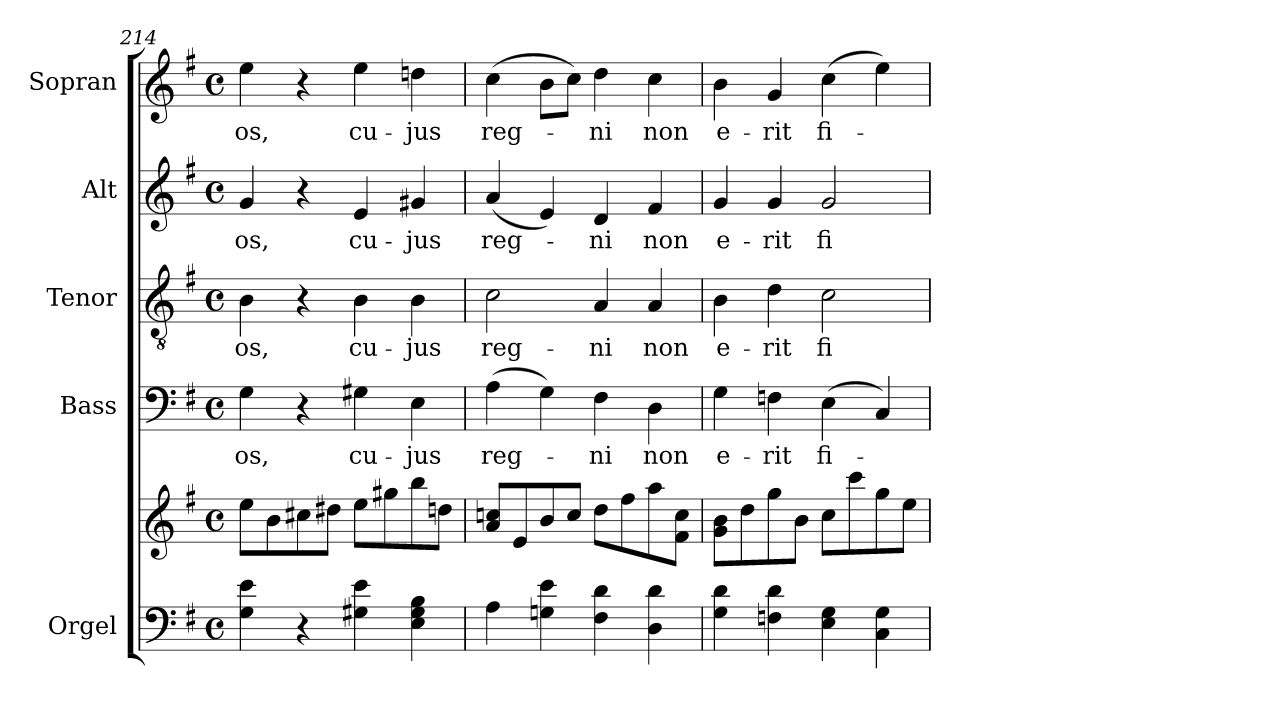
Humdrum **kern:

**kern	**kern	**kern	**text	**kern	**text	**kern	**text	**kern	**text
*part5	*part5	*part4	*part4	*part3	*part3	*part2	*part2	*part1	*part1
*staff6	*staff5	*staff4	*staff4	*staff3	*staff3	*staff2	*staff2	*staff1	*staff1
*I"Orgel	*	*I"Bass	*	*I"Tenor	*	*I"Alt	*	*I"Sopran	*
*I'Org.	*	*I'B.	*	*I'T.	*	*I'A.	*	*I'S.	*
*clefF4	*clefG2	*clefF4	*	*clefGv2	*	*clefG2	*	*clefG2	*
*k[f#]	*k[f#]	*k[f#]	*	*k[f#]	*	*k[f#]	*	*k[f#]	*
*G:	*G:	*G:	*	*G:	*	*G:	*	*G:	*
*M4/4	*M4/4	*M4/4	*	*M4/4	*	*M4/4	*	*M4/4	*
*met(c)	*met(c)	*met(c)	*	*met(c)	*	*met(c)	*	*met(c)	*
=214	=214	=214	=214	=214	=214	=214	=214	=214	=214
!	!	!	!LO:LY:b	!	!LO:LY:b	!	!LO:LY:b	!	!LO:LY:b
4G\ 4e\	8ee\L	4G\	-os,	4B\	-os,	4g/	-os,	4ee\	-os,
.	8b\	.	.	.	.	.	.	.	.
4r	8cc#X\	4r	.	4r	.	4r	.	4r	.
.	8dd#X\J	.	.	.	.	.	.	.	.
!	!	!	!LO:LY:b	!	!LO:LY:b	!	!LO:LY:b	!	!LO:LY:b
4G#X\ 4e\	8ee\L	4G#X\	cu-	4B\	cu-	4e/	cu-	4ee\	cu-
.	8gg#X\	.	.	.	.	.	.	.	.
!	!	!	!LO:LY:b	!	!LO:LY:b	!	!LO:LY:b	!	!LO:LY:b
4E\ 4G#\ 4B\	8bb\	4E\	-jus	4B\	-jus	4g#X/	-jus	4ddn\	-jus
.	8ddn\J	.	.	.	.	.	.	.	.
!!LO:LB:g=z
=215	=215	=215	=215	=215	=215	=215	=215	=215	=215
!	!	!	!LO:LY:b	!	!LO:LY:b	!	!LO:LY:b	!	!LO:LY:b
4A\	8a/ 8ccn/L	(>4A\	reg-	2c\	reg-	(<4a/	reg-	(>4cc\	reg-
.	8e/	.	.	.	.	.	.	.	.
4Gn\ 4e\	8b/	4G\)	.	.	.	4e/)	.	8b\L	.
.	8cc/J	.	.	.	.	.	.	8cc\J)	.
!	!	!	!LO:LY:b	!	!LO:LY:b	!	!LO:LY:b	!	!LO:LY:b
4F#\ 4d\	8dd\L	4F#\	-ni	4A/	-ni	4d/	-ni	4dd\	-ni
.	8ff#\	.	.	.	.	.	.	.	.
!	!	!	!LO:LY:b	!	!LO:LY:b	!	!LO:LY:b	!	!LO:LY:b
4D\ 4d\	8aa\	4D\	non	4A/	non	4f#/	non	4cc\	non
.	8f#\ 8cc\J	.	.	.	.	.	.	.	.
=216	=216	=216	=216	=216	=216	=216	=216	=216	=216
!	!	!	!LO:LY:b	!	!LO:LY:b	!	!LO:LY:b	!	!LO:LY:b
4G\ 4d\	8g\ 8b\L	4G\	e-	4B\	e-	4g/	e-	4b\	e-
.	8dd\	.	.	.	.	.	.	.	.
!	!	!	!LO:LY:b	!	!LO:LY:b	!	!LO:LY:b	!	!LO:LY:b
4Fn\ 4d\	8gg\	4Fn\	-rit	4d\	-rit	4g/	-rit	4g/	-rit
.	8b\J	.	.	.	.	.	.	.	.
!	!	!	!LO:LY:b	!	!LO:LY:b	!	!LO:LY:b	!	!LO:LY:b
4E\ 4G\	8cc\L	(>4E\	fi-	2c\	fi-	2g/	fi-	(>4cc\	fi-
.	8ccc\	.	.	.	.	.	.	.	.
4C\ 4G\	8gg\	4C/)	.	.	.	.	.	4ee\)	.
.	8ee\J	.	.	.	.	.	.	.	.
=	=	=	=	=	=	=	=	=	=
*-	*-	*-	*-	*-	*-	*-	*-	*-	*-
